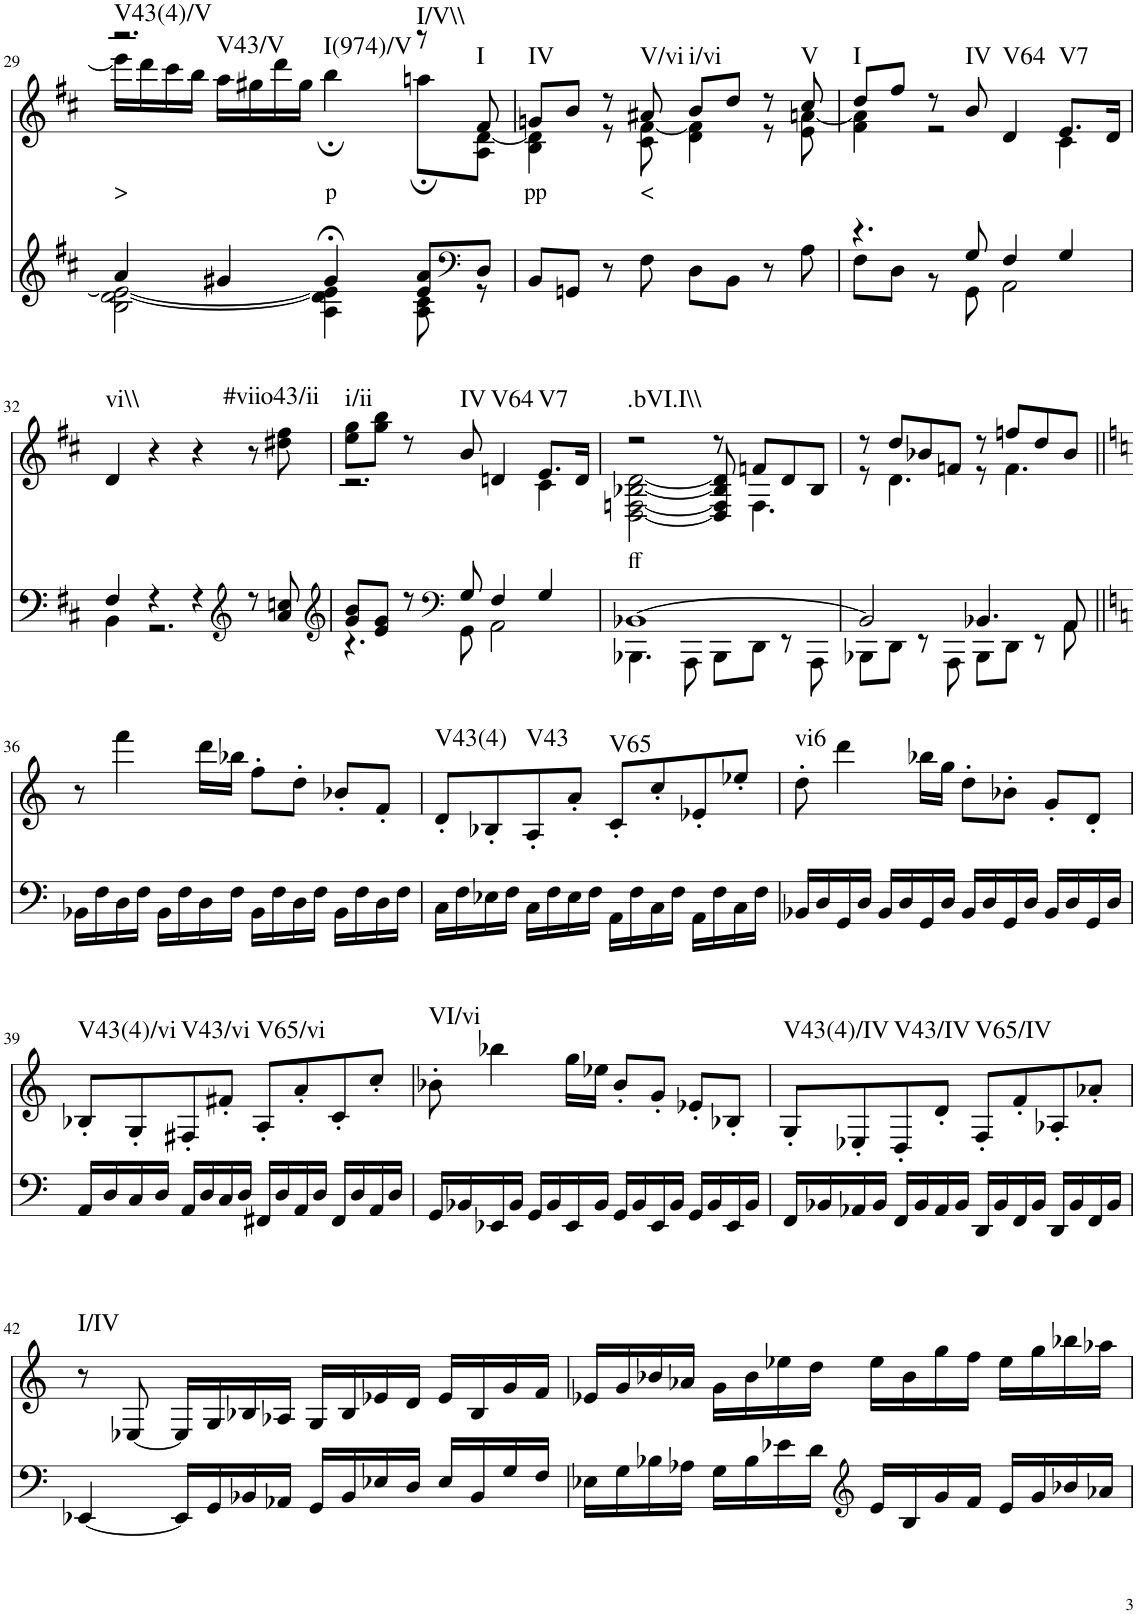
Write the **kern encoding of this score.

**kern	**kern	**text	**harte
*part2	*part1	*part1	*part1
*staff2	*staff1	*staff1	*
*I"Piano	*I"Piano	*	*
*I'Pno	*I'Pno	*	*
!!LO:PB:g=z
*clefG2	*clefG2	*	*
*k[f#c#]	*k[f#c#]	*	*
*D:	*D:	*	*
*M4/4	*M4/4	*	*
=29	=29	=29	=29
*^	*^	*	*
!	!	!	!	!LO:LY:b	!LO:H:n=1:kt=V43(4)/V
!	!	!	!	!	!LO:H:n=2:kt=V43/V
!	!	!	!	!	!LO:H:n=3:kt=I(974)/V
4a/	2B\ [2d\ 2e\_	2.r	16eee\LL]	>	N N N
.	.	.	16ddd\	.	.
.	.	.	16ccc#\	.	.
.	.	.	16bb\JJ	.	.
4g#X/	.	.	16aa\LL	.	.
.	.	.	16gg#X\	.	.
.	.	.	16ddd\	.	.
.	.	.	16gg#\JJ	.	.
!	!	!	!	!LO:LY:b	!
4g#;</	4A\ 4d\] 4e\]	.	4bb;\	p	.
!	!	!	!	!	!LO:H:kt=I/V\\
8e/ 8a/L	8A\ 8c#\	8r	8aan;\L	.	N
*clefF4	*	*	*	*	*
!	!	!	!	!	!LO:H:kt=I
8D/J	8r	8f#/	8A\ [8d\J	.	N
=30	=30	=30	=30	=30	=30
!	!	!	!	!LO:LY:b	!LO:H:kt=IV
*v	*v	*	*	*	*
8BB/L	8gn/L	4B\ 4d\]	pp	N
8GGn/J	8b/J	.	.	.
8r	8r	8r	.	.
!	!	!	!LO:LY:b	!LO:H:kt=V/vi
8F#\	8a#X/	8c#\ [8f#\	<	N
!	!	!	!	!LO:H:kt=i/vi
8D\L	8b/L	4d\ 4f#\]	.	N
8BB\J	8dd/J	.	.	.
8r	8r	8r	.	.
!	!	!	!	!LO:H:kt=V
8A\	8cc#/	8e\ [8an\	.	N
=31	=31	=31	=31	=31
*^	*	*	*	*
!	!	!	!	!	!LO:H:kt=I
4.r	8F#\L	8dd/L	4f#\ 4a\]	.	N
.	8D\J	8ff#/J	.	.	.
.	8r	8r	2r	.	.
!	!	!	!	!	!LO:H:kt=IV
8G/	8GG\	8b/	.	.	N
!	!	!	!	!	!LO:H:kt=V64
4F#/	2AA\	4d/	.	.	N
!	!	!	!	!	!LO:H:kt=V7
4G/	.	8.e/L	4c#\	.	N
.	.	16d/Jk	.	.	.
*	*	*v	*v	*	*
!!LO:LB:g=z
=32	=32	=32	=32	=32
!	!	!	!	!LO:H:kt=vi\\
4F#/	4BB\	4d/	.	N
4r	2.r	4r	.	.
4r	.	4r	.	.
*clefG2	*	*	*	*
8r	.	8r	.	.
!	!	!	!	!LO:H:kt=#viio43/ii
8a/ 8ccn/	.	8dd#X\ 8ff#\	.	N
=33	=33	=33	=33	=33
*clefG2	*	*	*	*
*	*	*^	*	*
!	!	!	!	!	!LO:H:kt=i/ii
8g/ 8b/L	4.r	8ee\ 8gg\L	2.r	.	N
8e/ 8g/J	.	8gg\ 8bb\J	.	.	.
8r	.	8r	.	.	.
*clefF4	*	*	*	*	*
!	!	!	!	!	!LO:H:kt=IV
8G/	8GG\	8b/	.	.	N
!	!	!	!	!	!LO:H:kt=V64
4F#/	2AA\	4dn/	.	.	N
!	!	!	!	!	!LO:H:kt=V7
4G/	.	8.e/L	4c#\	.	N
.	.	16d/Jk	.	.	.
=34	=34	=34	=34	=34	=34
!	!	!	!	!LO:LY:b	!LO:H:kt=.bVI.I\\
[1BB-X	4.BBB-X\	2r	[2D\ [2Fn\ [2B-X\ [2d\	ff	N
.	8AAA\	.	.	.	.
.	8BBB-\L	8r	8D/] 8F/] 8B-/] 8d/]	.	.
.	8DD\J	8fn/L	4.F\	.	.
.	8r	8d/	.	.	.
.	8AAA\	8B-/J	.	.	.
=35	=35	=35	=35	=35	=35
2BB-/]	8BBB-X\L	8r	8r	.	.
.	8DD\J	8dd/L	4.d\	.	.
.	8r	8b-X/	.	.	.
.	8AAA\	8fn/J	.	.	.
4.BB-X/	8BBB-\L	8r	8r	.	.
.	8DD\J	8ffn/L	4.f\	.	.
.	8r	8dd/	.	.	.
8AA/	8AA\	8b-/J	.	.	.
*v	*v	*	*	*	*
*	*v	*v	*	*
!!LO:LB:g=z
=36||	=36||	=36||	=36||
*k[]	*k[]	*	*
16BB-X\LL	8r	.	.
16F\	.	.	.
16D\	4fff\	.	.
16F\JJ	.	.	.
16BB-\LL	.	.	.
16F\	.	.	.
16D\	16ddd\LL	.	.
16F\JJ	16bb-X\JJ	.	.
16BB-\LL	8ff'\L	.	.
16F\	.	.	.
16D\	8dd'\J	.	.
16F\JJ	.	.	.
16BB-\LL	8b-X'/L	.	.
16F\	.	.	.
16D\	8f'/J	.	.
16F\JJ	.	.	.
=37	=37	=37	=37
!	!	!	!LO:H:kt=V43(4)
16C\LL	8d'/L	.	N
16F\	.	.	.
16E-X\	8B-X'/	.	.
16F\JJ	.	.	.
!	!	!	!LO:H:kt=V43
16C\LL	8A'/	.	N
16F\	.	.	.
16E-\	8a'/J	.	.
16F\JJ	.	.	.
!	!	!	!LO:H:kt=V65
16AA\LL	8c'/L	.	N
16F\	.	.	.
16C\	8cc'/	.	.
16F\JJ	.	.	.
16AA\LL	8e-X'/	.	.
16F\	.	.	.
16C\	8ee-X'/J	.	.
16F\JJ	.	.	.
=38	=38	=38	=38
!	!	!	!LO:H:kt=vi6
16BB-X/LL	8dd'\	.	N
16D/	.	.	.
16GG/	4ddd\	.	.
16D/JJ	.	.	.
16BB-/LL	.	.	.
16D/	.	.	.
16GG/	16bb-X\LL	.	.
16D/JJ	16gg\JJ	.	.
16BB-/LL	8dd'\L	.	.
16D/	.	.	.
16GG/	8b-X'\J	.	.
16D/JJ	.	.	.
16BB-/LL	8g'/L	.	.
16D/	.	.	.
16GG/	8d'/J	.	.
16D/JJ	.	.	.
!!LO:LB:g=z
=39	=39	=39	=39
!	!	!	!LO:H:kt=V43(4)/vi
16AA/LL	8B-X'/L	.	N
16D/	.	.	.
16C/	8G'/	.	.
16D/JJ	.	.	.
!	!	!	!LO:H:kt=V43/vi
16AA/LL	8F#X'/	.	N
16D/	.	.	.
16C/	8f#X'/J	.	.
16D/JJ	.	.	.
!	!	!	!LO:H:kt=V65/vi
16FF#X/LL	8A'/L	.	N
16D/	.	.	.
16AA/	8a'/	.	.
16D/JJ	.	.	.
16FF#/LL	8c'/	.	.
16D/	.	.	.
16AA/	8cc'/J	.	.
16D/JJ	.	.	.
=40	=40	=40	=40
!	!	!	!LO:H:kt=VI/vi
16GG/LL	8b-X'\	.	N
16BB-X/	.	.	.
16EE-X/	4bb-X\	.	.
16BB-/JJ	.	.	.
16GG/LL	.	.	.
16BB-/	.	.	.
16EE-/	16gg\LL	.	.
16BB-/JJ	16ee-X\JJ	.	.
16GG/LL	8b-'/L	.	.
16BB-/	.	.	.
16EE-/	8g'/J	.	.
16BB-/JJ	.	.	.
16GG/LL	8e-X'/L	.	.
16BB-/	.	.	.
16EE-/	8B-X'/J	.	.
16BB-/JJ	.	.	.
=41	=41	=41	=41
!	!	!	!LO:H:kt=V43(4)/IV
16FF/LL	8G'/L	.	N
16BB-X/	.	.	.
16AA-X/	8E-X'/	.	.
16BB-/JJ	.	.	.
!	!	!	!LO:H:kt=V43/IV
16FF/LL	8D'/	.	N
16BB-/	.	.	.
16AA-/	8d'/J	.	.
16BB-/JJ	.	.	.
!	!	!	!LO:H:kt=V65/IV
16DD/LL	8F'/L	.	N
16BB-/	.	.	.
16FF/	8f'/	.	.
16BB-/JJ	.	.	.
16DD/LL	8A-X'/	.	.
16BB-/	.	.	.
16FF/	8a-X'/J	.	.
16BB-/JJ	.	.	.
!!LO:LB:g=z
=42	=42	=42	=42
!	!	!	!LO:H:kt=I/IV
[4EE-X/	8r	.	N
.	[8E-X/	.	.
16EE-/LL]	16E-/LL]	.	.
16GG/	16G/	.	.
16BB-X/	16B-X/	.	.
16AA-X/JJ	16A-X/JJ	.	.
16GG/LL	16G/LL	.	.
16BB-/	16B-/	.	.
16E-X/	16e-X/	.	.
16D/JJ	16d/JJ	.	.
16E-/LL	16e-/LL	.	.
16BB-/	16B-/	.	.
16G/	16g/	.	.
16F/JJ	16f/JJ	.	.
=43	=43	=43	=43
16E-X\LL	16e-X/LL	.	.
16G\	16g/	.	.
16B-X\	16b-X/	.	.
16A-X\JJ	16a-X/JJ	.	.
16G\LL	16g\LL	.	.
16B-\	16b-\	.	.
16e-X\	16ee-X\	.	.
16d\JJ	16dd\JJ	.	.
*clefG2	*	*	*
16e-/LL	16ee-\LL	.	.
16B-/	16b-\	.	.
16g/	16gg\	.	.
16f/JJ	16ff\JJ	.	.
16e-/LL	16ee-\LL	.	.
16g/	16gg\	.	.
16b-X/	16bb-X\	.	.
16a-X/JJ	16aa-X\JJ	.	.
=	=	=	=
*-	*-	*-	*-
